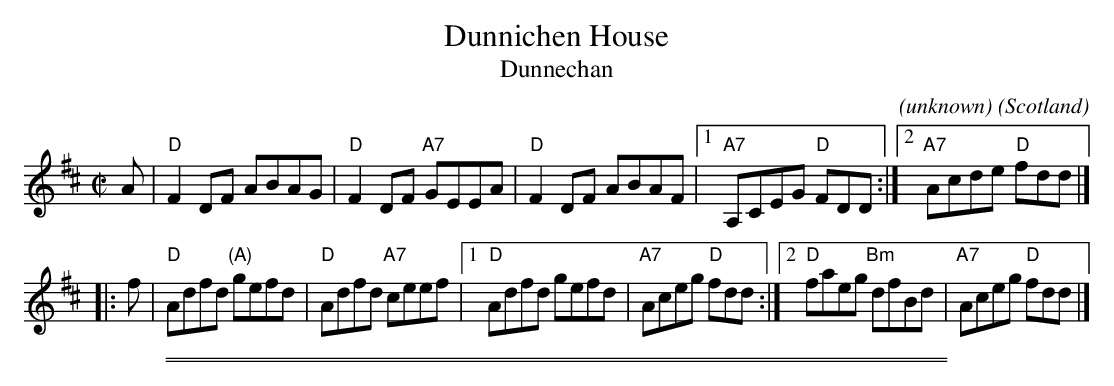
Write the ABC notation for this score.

X:1
T: Dunnichen House
T: Dunnechan
C: (unknown)
O: Scotland
M: C|
L: 1/8
K: D
   A \
|  "D"F2DF ABAG | "D"F2DF "A7"GEEA | "D"F2DF ABAF |\
[1 "A7"A,CEG "D"FDD :|\
[2 "A7"Acde  "D"fdd |]
|: f \
|  "D"Adfd "(A)"gefd | "D"Adfd "A7"ceef |\
[1 "D"Adfd gefd | "A7"Aceg "D"fdd :|\
[2 "D"faeg "Bm"dfBd | "A7"Aceg "D"fdd |]
